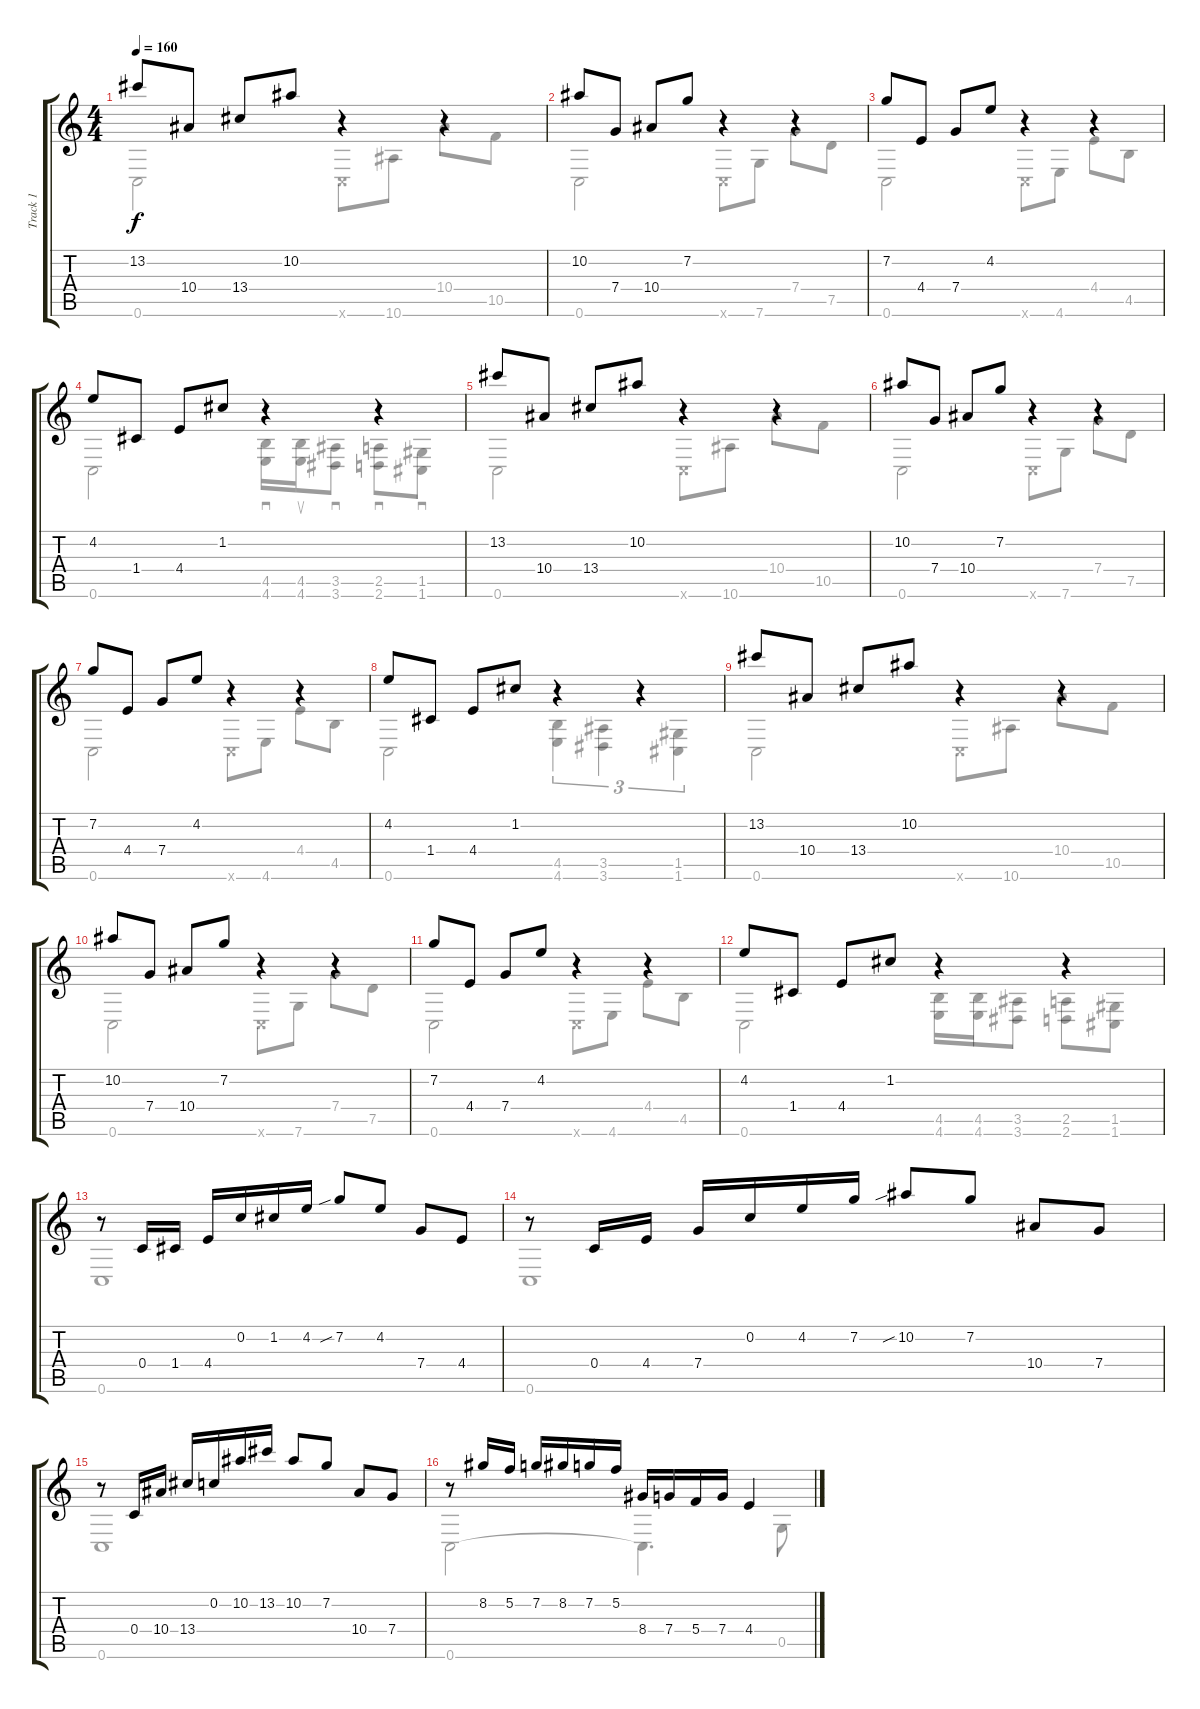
\track ("Track 1" "Track 1") {instrument acousticguitarsteel}
\staff {score tabs}
\tuning (E4 C4 G3 C3 G2 C2) {hide}
\voice
\ts (4 4)
\tempo 160
\clef g2
\ks c
13.2.8{dy f} 10.4.8 13.4.8 10.2.8 r.4 r.4 |
10.2.8 7.4.8 10.4.8 7.2.8 r.4 r.4 |
7.2.8 4.4.8 7.4.8 4.2.8 r.4 r.4 |
4.2.8 1.4.8 4.4.8 1.2.8 r.4 r.4 |
13.2.8 10.4.8 13.4.8 10.2.8 r.4 r.4 |
10.2.8 7.4.8 10.4.8 7.2.8 r.4 r.4 |
7.2.8 4.4.8 7.4.8 4.2.8 r.4 r.4 |
4.2.8 1.4.8 4.4.8 1.2.8 r.4 r.4 |
13.2.8 10.4.8 13.4.8 10.2.8 r.4 r.4 |
10.2.8 7.4.8 10.4.8 7.2.8 r.4 r.4 |
7.2.8 4.4.8 7.4.8 4.2.8 r.4 r.4 |
4.2.8 1.4.8 4.4.8 1.2.8 r.4 r.4 |
r.8 0.4.16 1.4.16 4.4.16 0.2.16 1.2.16 4.2.16 7.2{sib}.8 4.2.8 7.4.8 4.4.8 |
r.8 0.4.16 4.4.16 7.4.16 0.2.16 4.2.16 7.2.16 10.2{sib}.8 7.2.8 10.4.8 7.4.8 |
r.8 0.4.16 10.4.16 13.4.16 0.2.16 10.2.16 13.2.16 10.2.8 7.2.8 10.4.8 7.4.8 |
r.8 8.2.16 5.2.16 7.2.16 8.2.16 7.2.16 5.2.16 8.4.16 7.4.16 5.4.16 7.4.16 4.4.4
\voice
\clef g2
\ottava regular
\simile none
\ks c
0.6.2{dy f} 0.6{x}.8 10.6.8 10.4.8 10.5.8 |
0.6.2 0.6{x}.8 7.6.8 7.4.8 7.5.8 |
0.6.2 0.6{x}.8 4.6.8 4.4.8 4.5.8 |
0.6.2 (4.5 4.6).16{sd} (4.5 4.6).16{su} (3.5 3.6).8{sd} (2.5 2.6).8{sd} (1.5 1.6).8{sd} |
0.6.2 0.6{x}.8 10.6.8 10.4.8 10.5.8 |
0.6.2 0.6{x}.8 7.6.8 7.4.8 7.5.8 |
0.6.2 0.6{x}.8 4.6.8 4.4.8 4.5.8 |
0.6.2 (4.5 4.6).4{tu (3 2)} (3.5 3.6).4{tu (3 2)} (1.5 1.6).4{tu (3 2)} |
0.6.2 0.6{x}.8 10.6.8 10.4.8 10.5.8 |
0.6.2 0.6{x}.8 7.6.8 7.4.8 7.5.8 |
0.6.2 0.6{x}.8 4.6.8 4.4.8 4.5.8 |
0.6.2 (4.5 4.6).16 (4.5 4.6).16 (3.5 3.6).8 (2.5 2.6).8 (1.5 1.6).8 |
0.6.1 |
0.6.1 |
0.6.1 |
0.6.2 0.6{t}.4{d} 0.5.8
